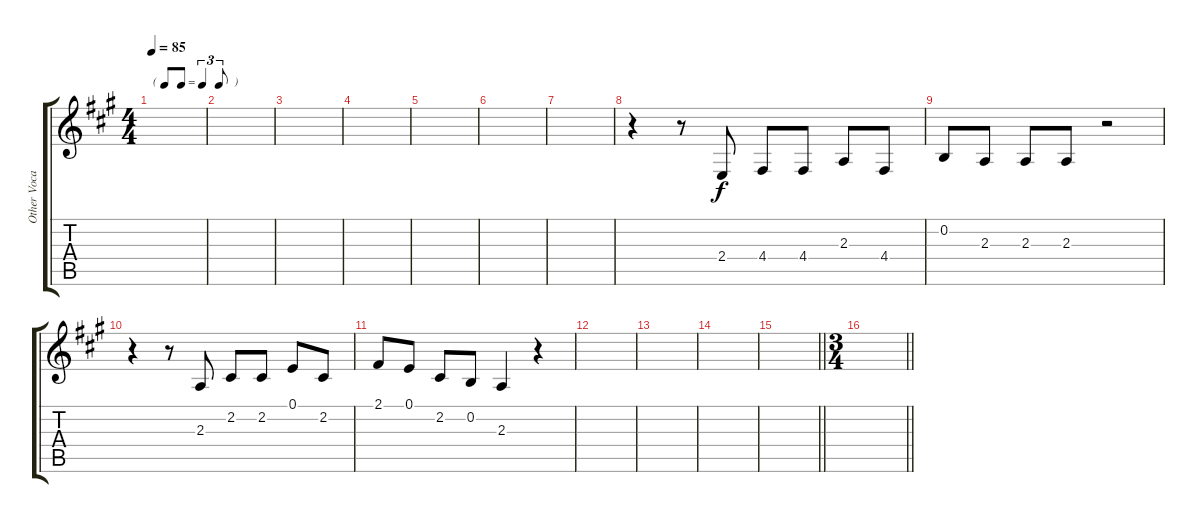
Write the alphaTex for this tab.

\track ("Other Vocals" "Other Voca") {instrument altosax}
\staff {score tabs}
\tuning (E4 B3 G3 D3 A2 E2) {hide}
\ts (4 4)
\tf triplet8th
\tempo 85
\clef g2
\ks a
|
|
|
|
|
|
|
r.4 r.8 2.4.8 4.4.8 4.4.8 2.3.8 4.4.8 |
0.2.8 2.3.8 2.3.8 2.3.8 r.2 |
r.4 r.8 2.3.8 2.2.8 2.2.8 0.1.8 2.2.8 |
2.1.8 0.1.8 2.2.8 0.2.8 2.3.4 r.4 |
|
|
|
\barLineRight lightlight
|
\ts (3 4)
\barLineRight lightlight
